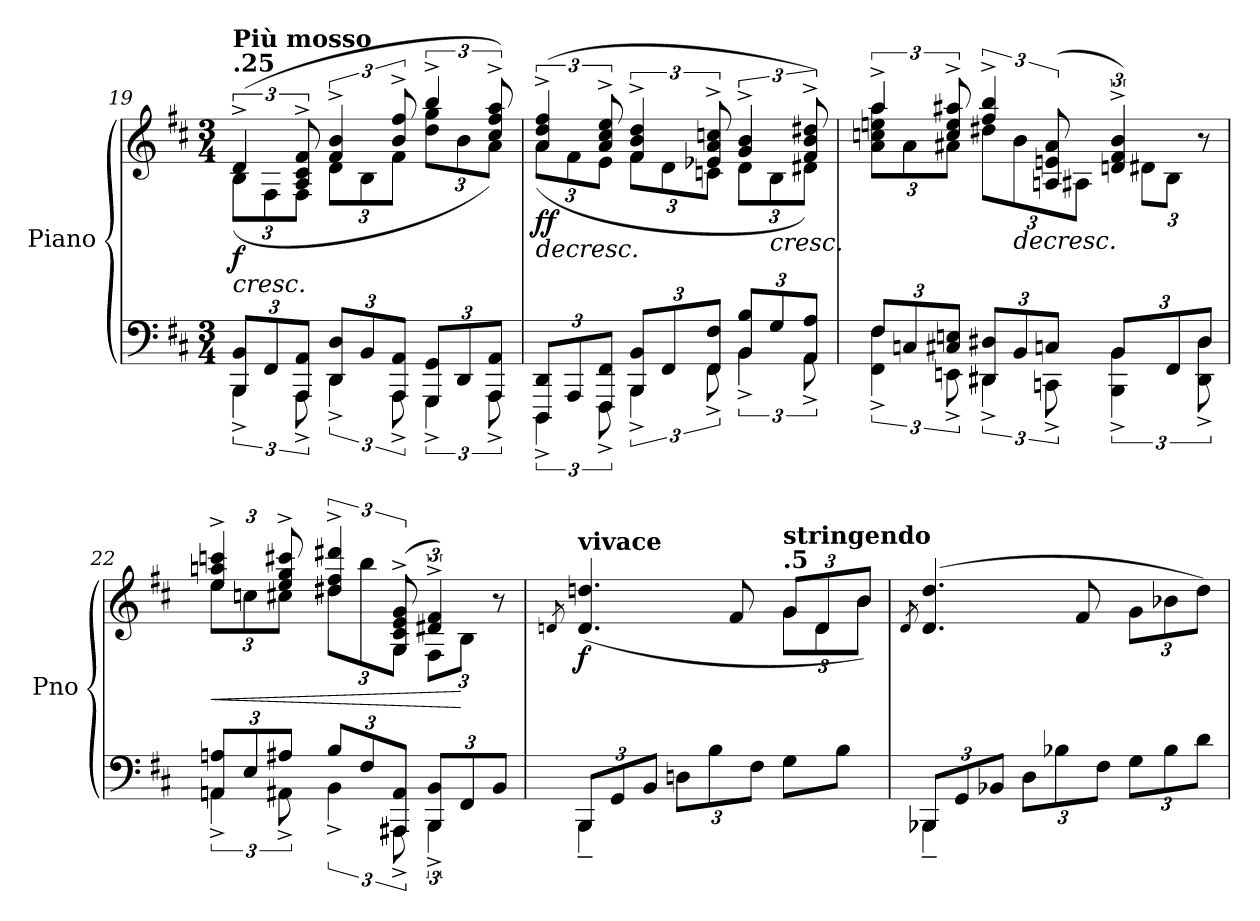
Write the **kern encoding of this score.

**kern	**kern	**dynam
*part1	*part1	*part1
*staff2	*staff1	*staff1/2
*I"Piano	*	*
*I'Pno	*	*
*clefF4	*clefG2	*
*k[f#c#]	*k[f#c#]	*
*D:	*D:	*
*M3/4	*M3/4	*
*MM74	*MM74	*
=19	=19	=19
*^	*	*
*Xbrackettup	*brackettup	*	*
!	!	!	!LO:HP:b
*	*	*^	*
*	*	*	*Xbrackettup	*
!	!	!LO:TX:a:B:t=.25	!	!
!	!	!LO:TX:a:B:t=Più mosso	!	!
!	!	!	!	!LO:DY:n=1:b
12BBB/ 12BB/L	6BBB^\	(>6d^/	(<12B\L	< f
12FF#/	.	.	12F#\	.
12AAA/ 12AA/J	12AAA^\	12A/^ 12c#/^ 12f#/^	12F#\J	.
*Xbrackettup	*brackettup	*brackettup	*Xbrackettup	*
12DD/ 12D/L	6DD^\	6f#/^ 6b/^	12d\L	.
12BB/	.	.	12B\	.
12AAA/ 12AA/J	12AAA^\	12b/^ 12ff#/^	12f#\J	.
*Xbrackettup	*brackettup	*brackettup	*Xbrackettup	*
12GGG/ 12GG/L	6GGG^\	6bb^/	12dd\ 12gg\L	.
12DD/	.	.	12b\	.
12AAA/ 12AA/J	12AAA^\	12cc#/^ 12ff#/^ 12aa/^)	12a\J)	.
=20	=20	=20	=20	=20
*Xbrackettup	*brackettup	*brackettup	*	*
!	!	!	!	!LO:HP:b
*	*	*	*Xbrackettup	*
!	!	!	!	!LO:DY:n=1:b
12DDD/ 12DD/L	6DDD^\	(>6a/^ 6dd/^ 6ff#/^	(<12a\L	> ff
12AAA/	.	.	12f#\	.
12FFF#/ 12FF#/J	12FFF#^\	12a/^ 12cc#/^ 12ee/^	12e\J	.
*Xbrackettup	*brackettup	*brackettup	*Xbrackettup	*
12BBB/ 12BB/L	6BBB^\	6f#/^ 6b/^ 6dd/^	12f#\L	.
12FF#/	.	.	12d\	.
12FF#/ 12F#/J	12FF#^\	12e-X/^ 12a/^ 12ccn/^	12cn\J	[
*Xbrackettup	*brackettup	*brackettup	*Xbrackettup	*
12BB/ 12B/L	6BB^\	6g/^ 6b/^	12d\L	.
!	!	!	!	!LO:HP:b
12G/	.	.	12B\	<
12AA/ 12A/J	12AA^\	12f#/^ 12b/^ 12dd#X/^)	12d#X\J)	.
!!LO:LB:g=z	!!
=21	=21	=21	=21	=21
*Xbrackettup	*brackettup	*brackettup	*Xbrackettup	*
12F#/L	6FF#\^ 6F#\^	6aa^/	12a\ 12ccn\ 12eeni\ 12aa\L	.
12Cn/	.	.	12a\	]
12C#X/ 12Eni/J	12EEni^\	12cc/^ 12ee/^ 12aa#X/^	12a#X\J	.
*Xbrackettup	*brackettup	*brackettup	*Xbrackettup	*
12DD#X/ 12D#X/L	6DD#^\	6ff#/^ 6bb/^	12dd#X\L	.
!	!	!	!	!LO:HP:b
12BB/	.	.	12b\	>
12Cn/J	12CCn^\	(>12An/ 12eni/ 12a#/	12A#X\J	.
*Xbrackettup	*brackettup	*brackettup	*	*
12BB/L	6BBB\^ 6BB\^	6dn/^ 6f#/^ 6b/^)	12d#X\L	.
12FF#/	.	.	12B\J	[
12D#i/J	12DD#i\^ 12D#i\^	12ryy	12r	.
=22	=22	=22	=22	=22
*Xbrackettup	*brackettup	*	*	*
!	!	!	!	!LO:HP:b
*	*	*	*Xbrackettup	*
12AAni/ 12Ani/L	6AAni^\	6ee/^ 6aani/^ 6cccn/^	12ee\L	<
12E/	.	.	12ccn\	.
12A#X/J	12AA#X^\	12ee/^ 12gg/^ 12ccc#X/^	12cc#X\J	.
*Xbrackettup	*brackettup	*brackettup	*Xbrackettup	*
12B/L	6BB^\	6dd#X/^ 6ff#/^ 6ddd#X/^	12dd#\L	]
12F#/	.	.	12bb\	.
12AAA#X/ 12AA#/J	12AAA#^\	(>12G/^ 12c#i/^ 12e/^ 12g/^	12G\J	.
*Xbrackettup	*brackettup	*brackettup	*	*
12BBB/ 12BB/L	6BBB^\	6d#X/^ 6f#/^)	12F#\L	.
12FF#/	.	.	12B\J	[
12BB/J	12ryy	12ryy	12r	.
!!LO:LB:g=z	!!
=23	=23	=23	=23	=23
*	*	*MM160	*	*
.	.	8qdni/	.	.
*Xbrackettup	*	*	*	*
!	!	!LO:TX:a:B:t=vivace	!	!
!	!	!	!	!LO:DY:b
12BBB/L	4BBB~\	(>4.d/ 4.ddni/	2ryy	f
12GG/	.	.	.	.
12BB/J	.	.	.	.
12Dni\L	2ryy	.	.	.
12B\	.	.	.	.
.	.	8f#/	.	.
12F#\J	.	.	.	.
*	*	*Xbrackettup	*	*
*	*	*MM162	*	*
!	!	!LO:TX:a:B:t=.5	!	!
!	!	!LO:TX:a:B:t=stringendo	!	!
8G\L	.	12g/L	12g\L	.
.	.	12d/	12d\	.
8B\J	.	.	.	.
.	.	12b/J)	12b\J	.
*	*	*v	*v	*
=24	=24	=24	=24
.	.	8qd/	.
12BBB-X/L	4BBB-~\	(>4.d/ 4.dd/	.
12GG/	.	.	.
12BB-X/J	.	.	.
12D\L	2ryy	.	.
12B-X\	.	.	.
.	.	8f#/	.
12F#\J	.	.	.
12G\L	.	12g\L	.
12B-\	.	12b-X\	.
12d\J	.	12dd\J)	.
*v	*v	*	*
=	=	=
*-	*-	*-
